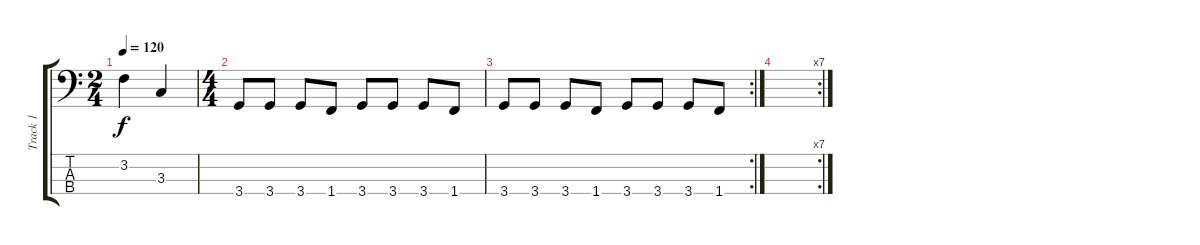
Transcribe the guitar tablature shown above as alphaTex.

\track ("Track 1" "Track 1") {instrument electricbassfinger}
\staff {score tabs}
\tuning (G2 D2 A1 E1) {hide}
\ts (2 4)
\tempo 120
\clef f4
\ks c
3.2.4{dy f} 3.3.4 |
\ts (4 4)
3.4.8 3.4.8 3.4.8 1.4.8 3.4.8 3.4.8 3.4.8 1.4.8 |
\rc 2
3.4.8 3.4.8 3.4.8 1.4.8 3.4.8 3.4.8 3.4.8 1.4.8 |
\rc 7
